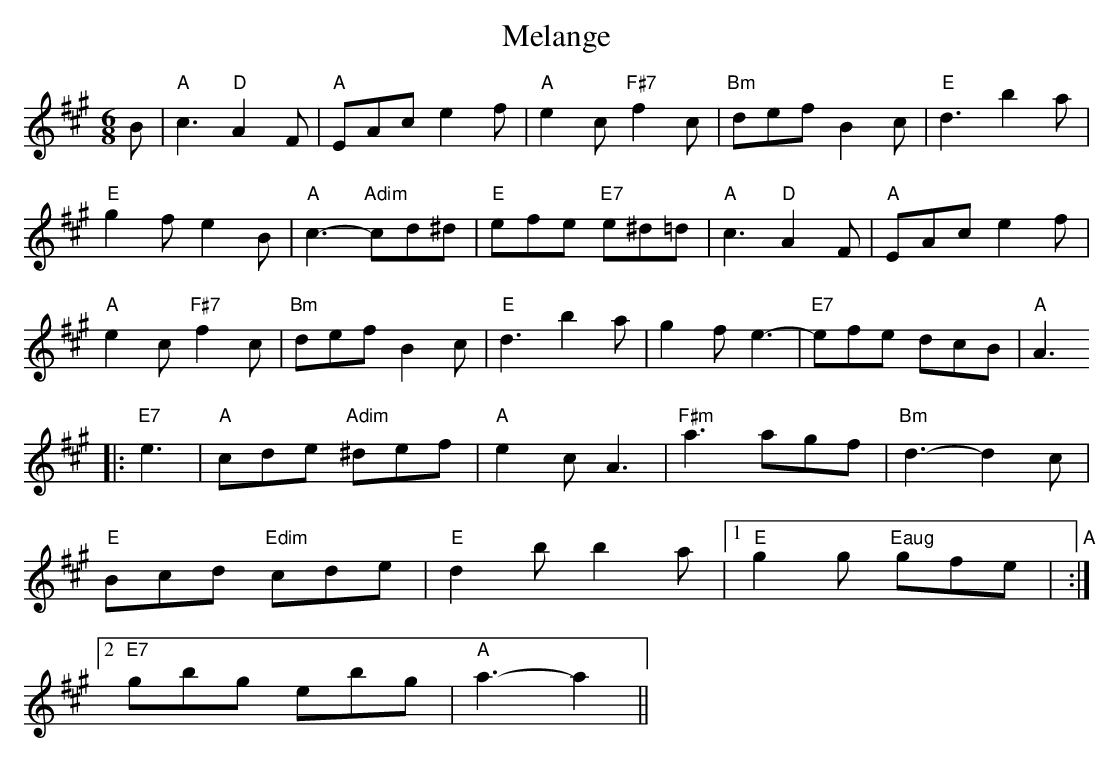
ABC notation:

X:1
T:Melange
M:6/8
K:A
B|"A"c3 "D"A2F|"A"EAc e2f|"A"e2c "F#7"f2c|"Bm"def B2c|"E"d3 b2a|
"E"g2f e2B|"A"c3 -"Adim"cd^d|"E"efe "E7"e^d=d|"A"c3 "D"A2F|"A"EAc e2f|
"A"e2c "F#7"f2c|"Bm"def B2c|"E"d3 b2a|g2f e3-|"E7"efe dcB|"A"A3
|:"E7"e3 |"A"cde "Adim"^def|"A"e2c A3|"F#m"a3 agf|"Bm"d3 -d2c|
"E"Bcd "Edim"cde|"E"d2b b2a| [1"E"g2g "Eaug"gfe|"A"+A3 c3 +:|
 [2"E7"gbg ebg|"A"a3 -a2||
